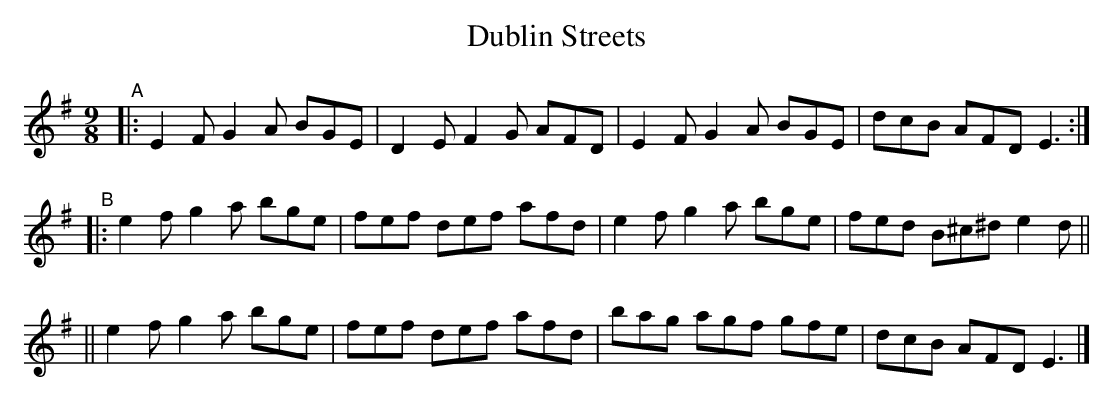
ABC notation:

X:1
T: Dublin Streets
2S: s:3 b:12(4+4+4)
M: 9/8
L: 1/8
K: Em
"^A"\
|: E2F G2A BGE | D2E F2G AFD | E2F G2A BGE | dcB AFD E3 :|
"^B"\
|: e2f g2a bge | fef def afd | e2f g2a bge | fed B^c^d e2d ||
|| e2f g2a bge | fef def afd | bag agf gfe | dcB AFD E3 |]
